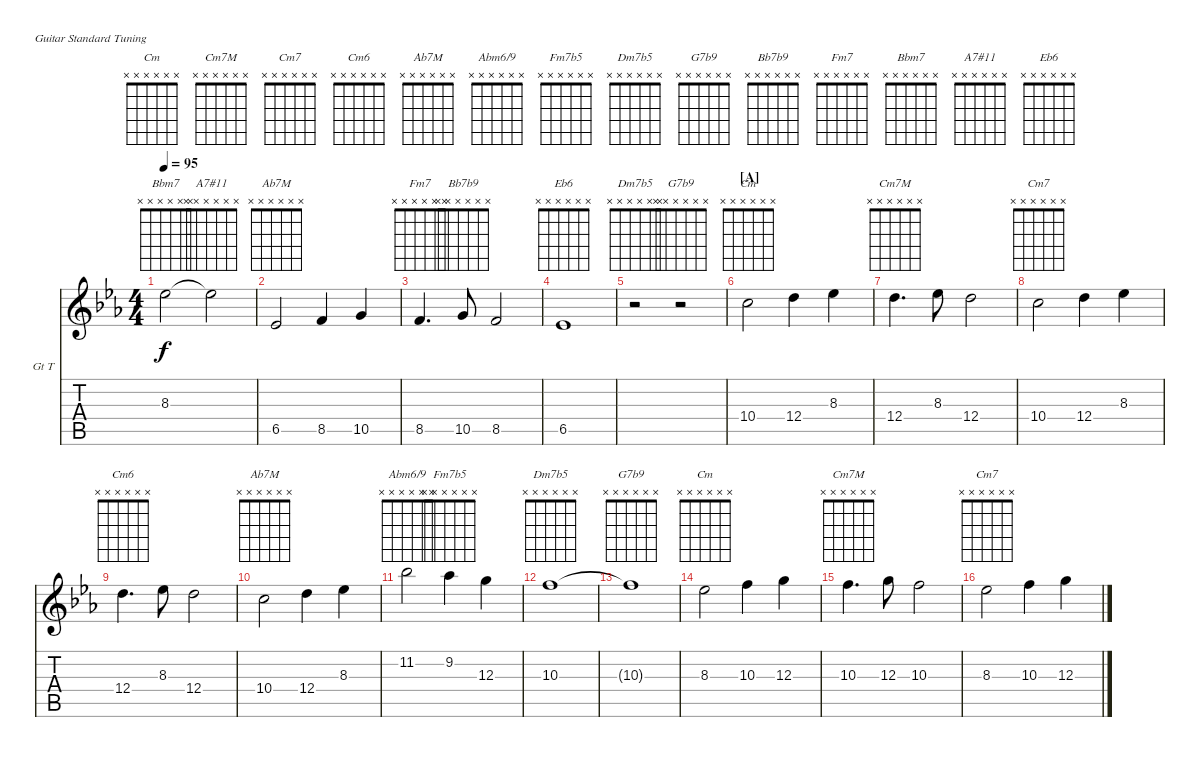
\bracketExtendMode nobrackets
\firstSystemTrackNameOrientation horizontal
\otherSystemsTrackNameOrientation horizontal
\chordDiagramsInScore
\track ("Guit Theme" "Gt T") {instrument acousticgrandpiano}
\staff {score tabs}
\tuning (E4 B3 G3 D3 A2 E2)
\displaytranspose 12
\chord ("Cm" x x x x x x)
\chord ("Cm7M" x x x x x x)
\chord ("Cm7" x x x x x x)
\chord ("Cm6" x x x x x x)
\chord ("Ab7M" x x x x x x)
\chord ("Abm6/9" x x x x x x)
\chord ("Fm7b5" x x x x x x)
\chord ("Dm7b5" x x x x x x)
\chord ("G7b9" x x x x x x)
\chord ("Bb7b9" x x x x x x)
\chord ("Fm7" x x x x x x)
\chord ("Bbm7" x x x x x x)
\chord ("A7#11" x x x x x x)
\chord ("Eb6" x x x x x x)
\ts (4 4)
\tempo 95
\clef g2
\ks eb
8.3{t}.2{ch "Bbm7" dy f} 8.3{t}.2{ch "A7#11"} |
6.5.2{ch "Ab7M"} 8.5.4 10.5.4 |
8.5.4{d ch "Fm7"} 10.5.8{ch "Bb7b9"} 8.5.2 |
6.5.1{ch "Eb6"} |
r.2{ch "Dm7b5"} r.2{ch "G7b9"} |
\section ("A" "")
10.4.2{ch "Cm"} 12.4.4 8.3.4 |
12.4.4{d ch "Cm7M"} 8.3.8 12.4.2 |
10.4.2{ch "Cm7"} 12.4.4 8.3.4 |
12.4.4{d ch "Cm6"} 8.3.8 12.4.2 |
10.4.2{ch "Ab7M"} 12.4.4 8.3.4 |
11.2.2{ch "Abm6/9"} 9.2.4{ch "Fm7b5"} 12.3.4 |
10.3.1{ch "Dm7b5"} |
10.3{t}.1{ch "G7b9"} |
8.3.2{ch "Cm"} 10.3.4 12.3.4 |
10.3.4{d ch "Cm7M"} 12.3.8 10.3.2 |
8.3.2{ch "Cm7"} 10.3.4 12.3.4
